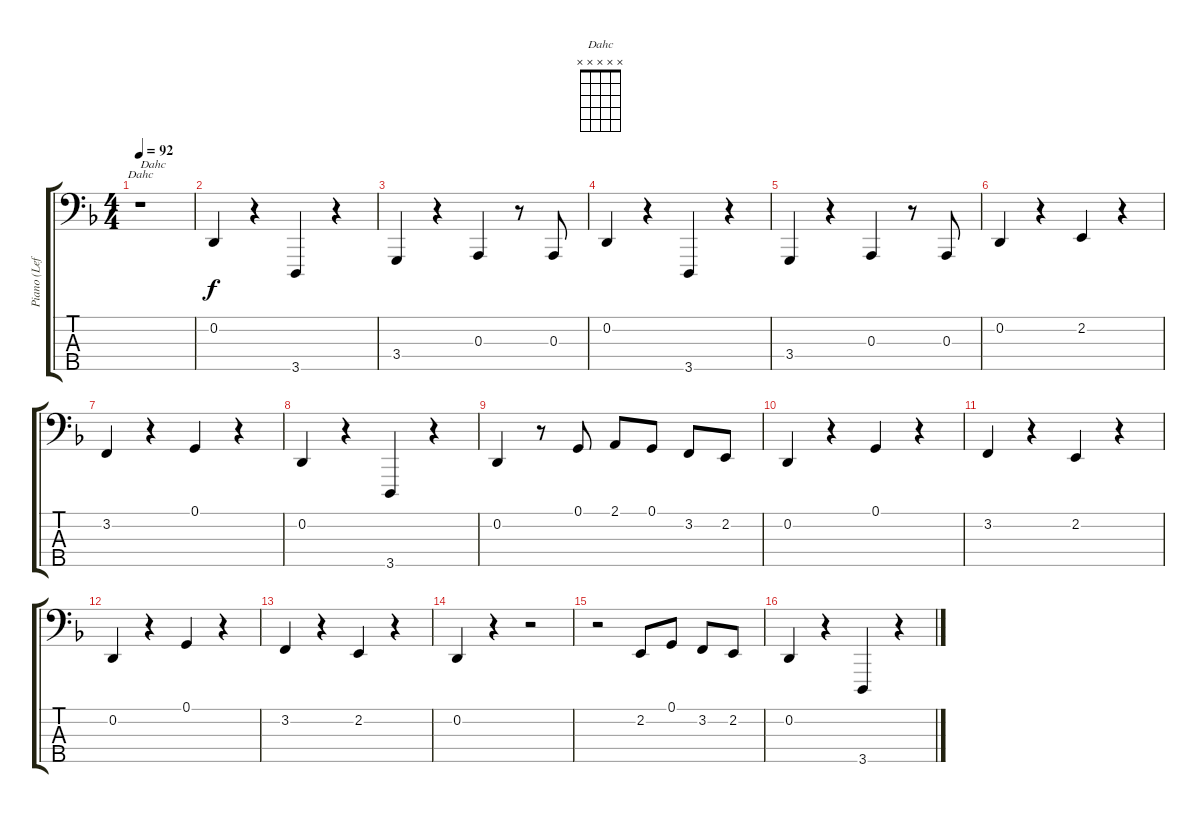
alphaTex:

\track ("Piano (Left Hand)" "Piano (Lef") {instrument acousticgrandpiano}
\staff {score tabs}
\tuning (G2 D2 A1 E1 B0) {hide}
\chord ("Dahc" x x x x x)
\ts (4 4)
\tempo 92
\clef f4
\ks f
r.1{ch "Dahc" txt "Dahc" dy f instrument acousticgrandpiano} |
0.2.4 r.4 3.5.4 r.4 |
3.4.4 r.4 0.3.4 r.8 0.3.8 |
0.2.4 r.4 3.5.4 r.4 |
3.4.4 r.4 0.3.4 r.8 0.3.8 |
0.2.4 r.4 2.2.4 r.4 |
3.2.4 r.4 0.1.4 r.4 |
0.2.4 r.4 3.5.4 r.4 |
0.2.4 r.8 0.1.8 2.1.8 0.1.8 3.2.8 2.2.8 |
0.2.4 r.4 0.1.4 r.4 |
3.2.4 r.4 2.2.4 r.4 |
0.2.4 r.4 0.1.4 r.4 |
3.2.4 r.4 2.2.4 r.4 |
0.2.4 r.4 r.2 |
r.2 2.2.8 0.1.8 3.2.8 2.2.8 |
0.2.4 r.4 3.5.4 r.4
